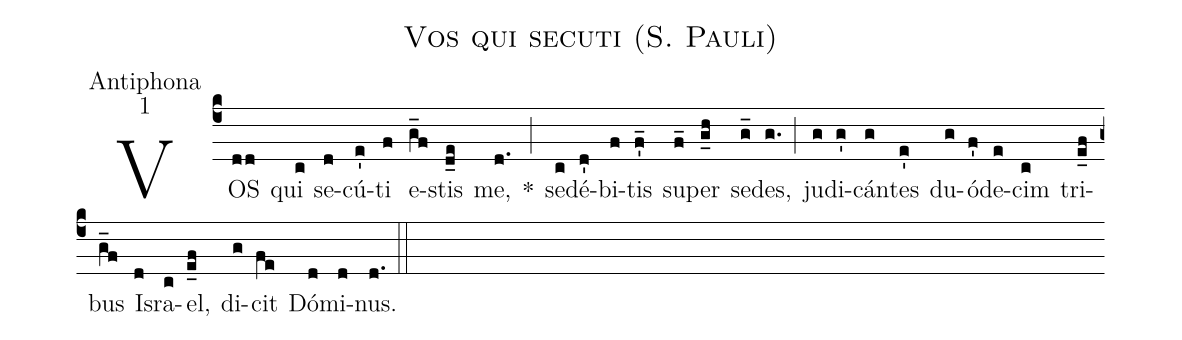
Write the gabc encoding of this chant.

name:Vos qui secuti (S. Pauli);
office-part:Antiphona;
mode:1;
%%
(c4) VOS(dd) qui(c) se(d)cú(e')ti(f) e(g_f)stis(d_e) me,(d.) *(;) se(c)dé(d')bi(f)tis(f'_) su(f_)per(g_h) se(g_)des,(g.) (;) ju(g)di(g')cán(g)tes(e') du(g)ó(f')de(e)cim(c) tri(e_f)bus(g_f) Is(d)ra(c)el,(e_f) di(g)cit(fe) Dó(d)mi(d)nus.(d.) (::)
